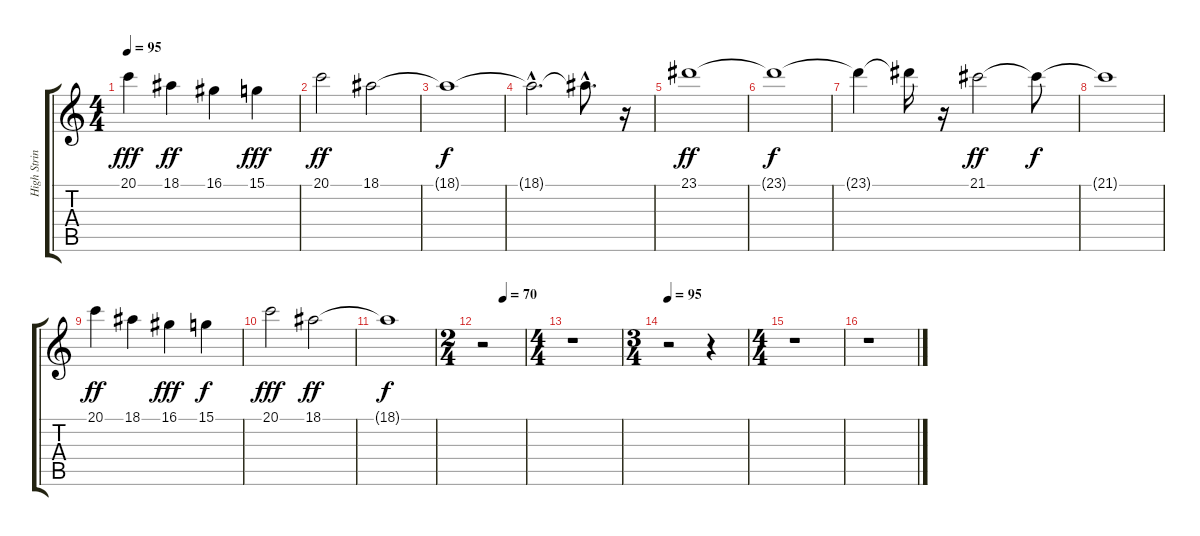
\track ("High Strings" "High Strin") {instrument stringensemble1}
\staff {score tabs}
\tuning (E4 B3 G3 D3 A2 E2) {hide}
\ts (4 4)
\tempo 95
\clef g2
\ks c
20.1.4{dy fff} 18.1.4{dy ff} 16.1.4 15.1.4{dy fff} |
20.1.2{dy ff} 18.1.2 |
18.1{t}.1{dy f} |
18.1{hac t}.2{d} 18.1{hac t}.8{d} r.16 |
23.1.1{dy ff} |
23.1{t}.1{dy f} |
23.1{t}.4 23.1{t}.16 r.16 21.1.2{dy ff} 21.1{t}.8{dy f} |
21.1{t}.1 |
20.1.4{dy ff} 18.1.4 16.1.4{dy fff} 15.1.4{dy f} |
20.1.2{dy fff} 18.1.2{dy ff} |
18.1{t}.1{dy f} |
\ts (2 4)
\tempo (70 0.5)
r.2 |
\ts (4 4)
r.1 |
\ts (3 4)
\tempo 95
r.2 r.4 |
\ts (4 4)
r.1 |
r.1
